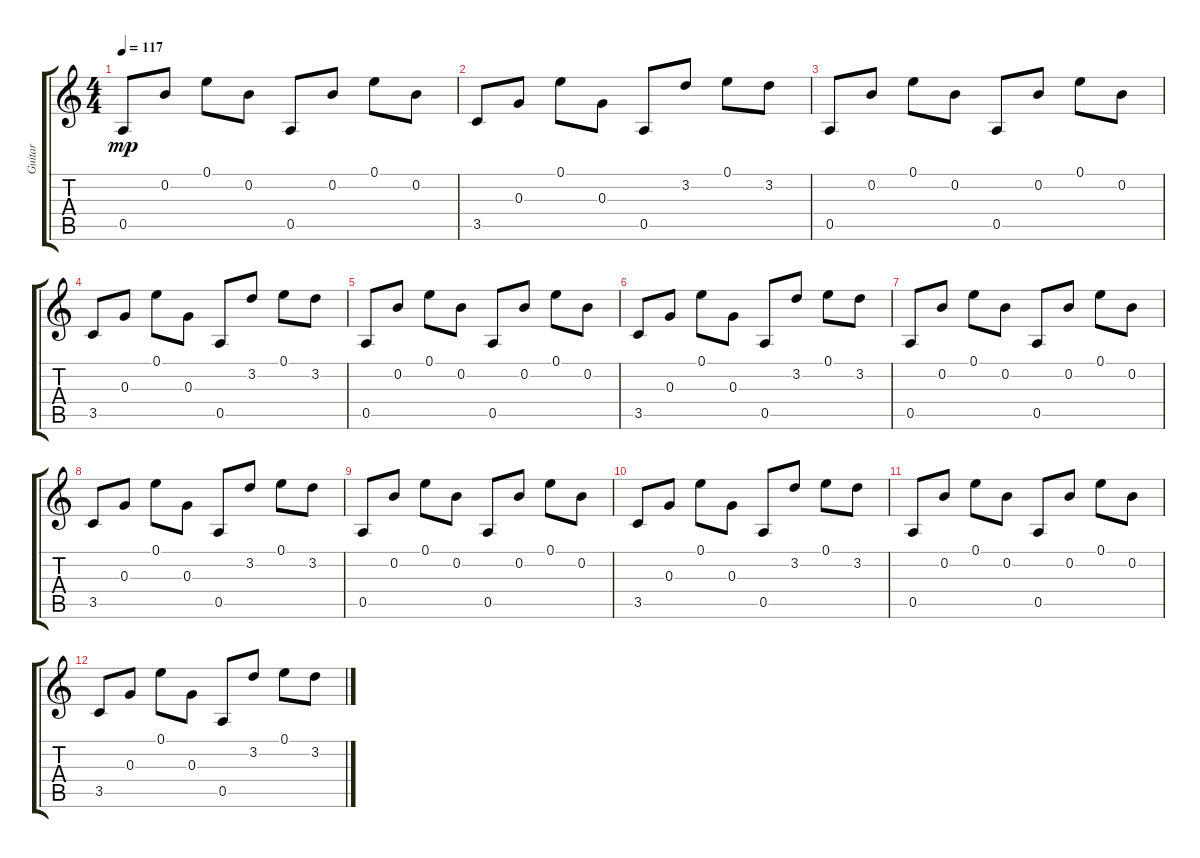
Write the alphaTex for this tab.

\track ("Guitar" "Guitar") {instrument acousticguitarnylon}
\staff {score tabs}
\tuning (E4 B3 G3 D3 A2 E2) {hide}
\ts (4 4)
\tempo 117
\clef g2
\ks c
0.5.8{dy mp volume 9} 0.2.8 0.1.8{volume 9} 0.2.8{volume 9} 0.5.8{volume 9} 0.2.8 0.1.8{volume 9} 0.2.8{volume 9} |
3.5.8{volume 9} 0.3.8{volume 8} 0.1.8 0.3.8{volume 8} 0.5.8{volume 8} 3.2.8{volume 8} 0.1.8 3.2.8{volume 8} |
0.5.8{volume 8} 0.2.8{volume 8} 0.1.8{volume 8} 0.2.8 0.5.8{volume 8} 0.2.8{volume 7} 0.1.8{volume 7} 0.2.8 |
3.5.8{volume 7} 0.3.8{volume 7} 0.1.8{volume 7} 0.3.8{volume 7} 0.5.8 3.2.8{volume 7} 0.1.8{volume 6} 3.2.8{volume 6} |
0.5.8{volume 6} 0.2.8 0.1.8{volume 6} 0.2.8{volume 6} 0.5.8{volume 6} 0.2.8 0.1.8{volume 6} 0.2.8{volume 6} |
3.5.8{volume 6} 0.3.8{volume 5} 0.1.8 0.3.8{volume 5} 0.5.8{volume 5} 3.2.8{volume 5} 0.1.8 3.2.8{volume 5} |
0.5.8{volume 5} 0.2.8{volume 5} 0.1.8{volume 4} 0.2.8 0.5.8{volume 4} 0.2.8{volume 4} 0.1.8{volume 4} 0.2.8 |
3.5.8{volume 4} 0.3.8{volume 4} 0.1.8{volume 4} 0.3.8{volume 4} 0.5.8 3.2.8{volume 4} 0.1.8{volume 3} 3.2.8{volume 3} |
0.5.8{volume 3} 0.2.8 0.1.8{volume 3} 0.2.8{volume 3} 0.5.8{volume 3} 0.2.8 0.1.8{volume 3} 0.2.8{volume 2} |
3.5.8{volume 2} 0.3.8{volume 2} 0.1.8 0.3.8{volume 2} 0.5.8{volume 2} 3.2.8{volume 2} 0.1.8 3.2.8{volume 2} |
0.5.8{volume 2} 0.2.8{volume 2} 0.1.8{volume 1} 0.2.8 0.5.8{volume 1} 0.2.8{volume 1} 0.1.8{volume 1} 0.2.8 |
3.5.8{volume 1} 0.3.8{volume 1} 0.1.8{volume 1} 0.3.8{volume 0} 0.5.8 3.2.8{volume 0} 0.1.8{volume 0} 3.2.8{volume 0}
